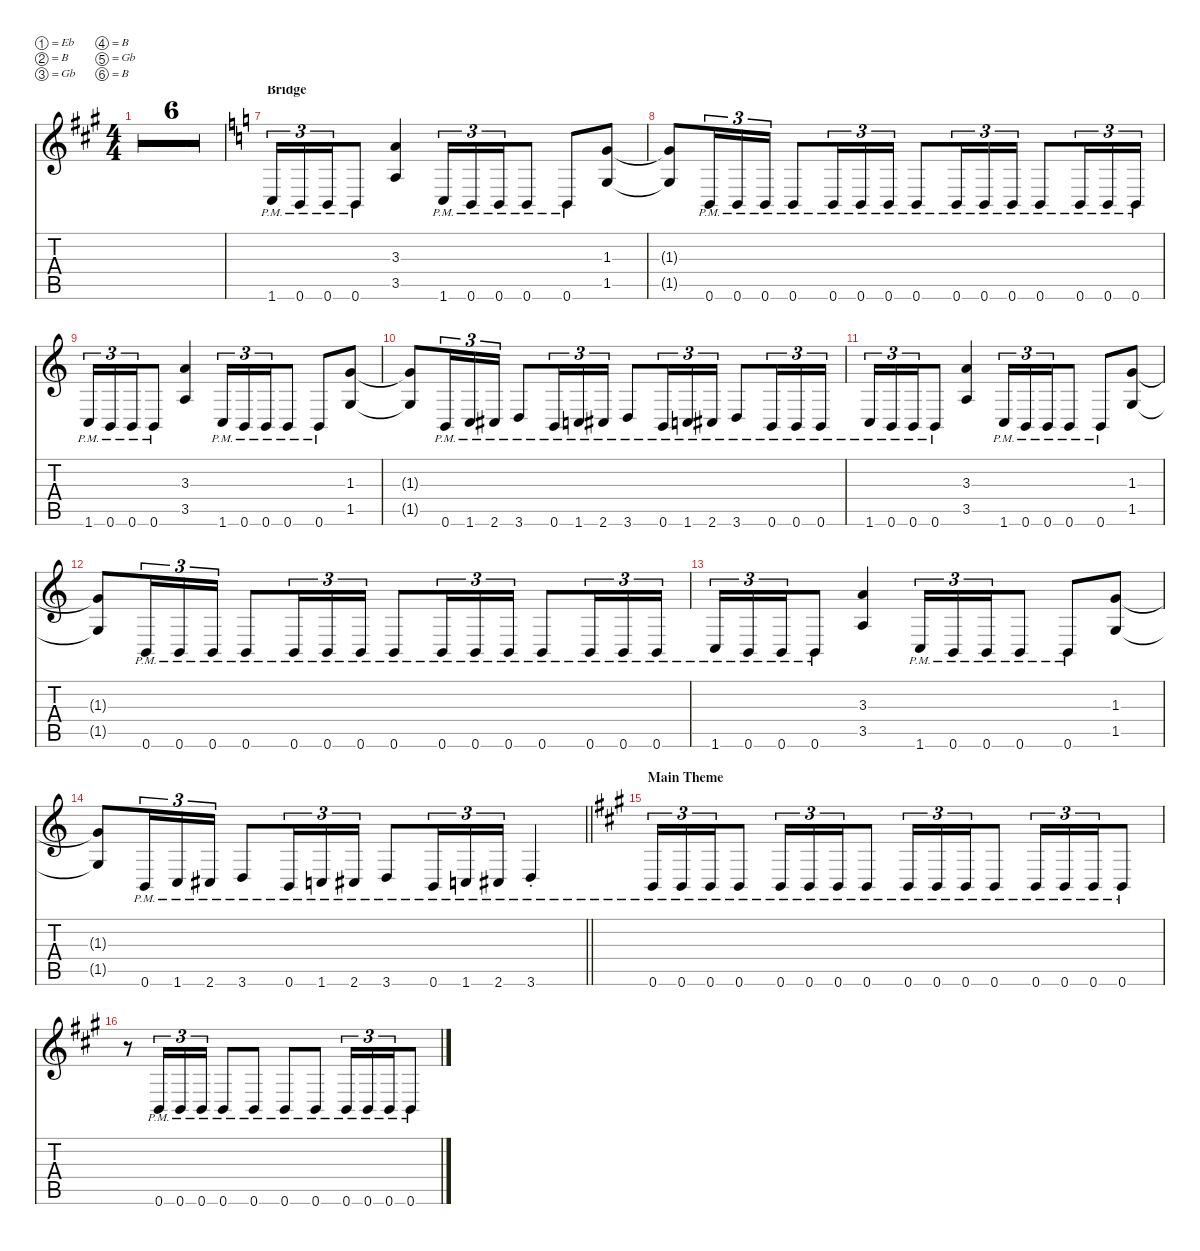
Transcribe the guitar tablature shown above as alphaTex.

\defaultSystemsLayout 4
\hideDynamics
\bracketExtendMode nobrackets
\singleTrackTrackNamePolicy hidden
\multiTrackTrackNamePolicy hidden
\firstSystemTrackNameMode fullname
\firstSystemTrackNameOrientation horizontal
\otherSystemsTrackNameOrientation horizontal
\track ("Rhythm Guitar 2" "Rhy.Gt.2") {multiBarRest instrument distortionguitar}
\staff {score tabs}
\tuning (Eb4 B3 Gb3 B2 Gb2 B1)
\ts (4 4)
\tempo 110
\clef g2
\simile firstofdouble
\ks f#minor
|
\simile secondofdouble
|
\simile firstofdouble
|
\simile secondofdouble
|
\simile firstofdouble
|
\rc 2
\simile secondofdouble
\barLineRight lightlight
|
\section ("" "Bridge")
\ks aminor
1.6{pm}.16{tu (3 2) beam merge} 0.6{pm}.16{tu (3 2) beam merge} 0.6{pm}.16{tu (3 2) beam merge} 0.6{pm}.8 (3.5 3.3).4 1.6{pm}.16{tu (3 2)} 0.6{pm}.16{tu (3 2)} 0.6{pm}.16{tu (3 2) beam merge} 0.6{pm}.8 0.6{pm}.8 (1.5 1.3).8 |
(1.5{t} 1.3{t}).8{beam merge} 0.6{pm}.16{tu (3 2)} 0.6{pm}.16{tu (3 2)} 0.6{pm}.16{tu (3 2)} 0.6{pm}.8{beam merge} 0.6{pm}.16{tu (3 2)} 0.6{pm}.16{tu (3 2)} 0.6{pm}.16{tu (3 2)} 0.6{pm}.8{beam merge} 0.6{pm}.16{tu (3 2)} 0.6{pm}.16{tu (3 2)} 0.6{pm}.16{tu (3 2)} 0.6{pm}.8{beam merge} 0.6{pm}.16{tu (3 2)} 0.6{pm}.16{tu (3 2)} 0.6{pm}.16{tu (3 2)} |
1.6{pm}.16{tu (3 2)} 0.6{pm}.16{tu (3 2)} 0.6{pm}.16{tu (3 2) beam merge} 0.6{pm}.8 (3.5 3.3).4 1.6{pm}.16{tu (3 2)} 0.6{pm}.16{tu (3 2)} 0.6{pm}.16{tu (3 2) beam merge} 0.6{pm}.8 0.6{pm}.8 (1.5 1.3).8 |
(1.5{t} 1.3{t}).8{beam merge} 0.6{pm}.16{tu (3 2)} 1.6{pm}.16{tu (3 2)} 2.6{pm acc #}.16{tu (3 2)} 3.6{pm}.8{beam merge} 0.6{pm}.16{tu (3 2)} 1.6{pm}.16{tu (3 2)} 2.6{pm acc #}.16{tu (3 2)} 3.6{pm}.8{beam merge} 0.6{pm}.16{tu (3 2)} 1.6{pm}.16{tu (3 2)} 2.6{pm acc #}.16{tu (3 2)} 3.6{pm}.8{beam merge} 0.6{pm}.16{tu (3 2)} 0.6{pm}.16{tu (3 2)} 0.6{pm}.16{tu (3 2)} |
1.6{pm}.16{tu (3 2) beam merge} 0.6{pm}.16{tu (3 2) beam merge} 0.6{pm}.16{tu (3 2) beam merge} 0.6{pm}.8 (3.5 3.3).4 1.6{pm}.16{tu (3 2)} 0.6{pm}.16{tu (3 2)} 0.6{pm}.16{tu (3 2) beam merge} 0.6{pm}.8 0.6{pm}.8 (1.5 1.3).8 |
(1.5{t} 1.3{t}).8{beam merge} 0.6{pm}.16{tu (3 2)} 0.6{pm}.16{tu (3 2)} 0.6{pm}.16{tu (3 2)} 0.6{pm}.8{beam merge} 0.6{pm}.16{tu (3 2)} 0.6{pm}.16{tu (3 2)} 0.6{pm}.16{tu (3 2)} 0.6{pm}.8{beam merge} 0.6{pm}.16{tu (3 2)} 0.6{pm}.16{tu (3 2)} 0.6{pm}.16{tu (3 2)} 0.6{pm}.8{beam merge} 0.6{pm}.16{tu (3 2)} 0.6{pm}.16{tu (3 2)} 0.6{pm}.16{tu (3 2)} |
1.6{pm}.16{tu (3 2)} 0.6{pm}.16{tu (3 2)} 0.6{pm}.16{tu (3 2) beam merge} 0.6{pm}.8 (3.5 3.3).4 1.6{pm}.16{tu (3 2)} 0.6{pm}.16{tu (3 2)} 0.6{pm}.16{tu (3 2) beam merge} 0.6{pm}.8 0.6{pm}.8 (1.5 1.3).8 |
\barLineRight lightlight
(1.5{t} 1.3{t}).8{beam merge} 0.6{pm}.16{tu (3 2)} 1.6{pm}.16{tu (3 2)} 2.6{pm acc #}.16{tu (3 2)} 3.6{pm}.8{beam merge} 0.6{pm}.16{tu (3 2)} 1.6{pm}.16{tu (3 2)} 2.6{pm acc #}.16{tu (3 2)} 3.6{pm}.8{beam merge} 0.6{pm}.16{tu (3 2)} 1.6{pm}.16{tu (3 2)} 2.6{pm acc #}.16{tu (3 2)} 3.6{pm st}.4 |
\section ("" "Main Theme")
\ks a
0.6{pm acc forcenatural}.16{tu (3 2)} 0.6{pm acc forcenatural}.16{tu (3 2)} 0.6{pm acc forcenatural}.16{tu (3 2) beam merge} 0.6{pm acc forcenatural}.8 0.6{pm acc forcenatural}.16{tu (3 2)} 0.6{pm acc forcenatural}.16{tu (3 2)} 0.6{pm acc forcenatural}.16{tu (3 2) beam merge} 0.6{pm acc forcenatural}.8 0.6{pm acc forcenatural}.16{tu (3 2)} 0.6{pm acc forcenatural}.16{tu (3 2)} 0.6{pm acc forcenatural}.16{tu (3 2) beam merge} 0.6{pm acc forcenatural}.8 0.6{pm acc forcenatural}.16{tu (3 2)} 0.6{pm acc forcenatural}.16{tu (3 2)} 0.6{pm acc forcenatural}.16{tu (3 2) beam merge} 0.6{pm acc forcenatural}.8 |
r.8 0.6{pm acc forcenatural}.16{tu (3 2)} 0.6{pm acc forcenatural}.16{tu (3 2)} 0.6{pm acc forcenatural}.16{tu (3 2)} 0.6{pm acc forcenatural}.8 0.6{pm acc forcenatural}.8 0.6{pm acc forcenatural}.8 0.6{pm acc forcenatural}.8 0.6{pm acc forcenatural}.16{tu (3 2)} 0.6{pm acc forcenatural}.16{tu (3 2)} 0.6{pm acc forcenatural}.16{tu (3 2) beam merge} 0.6{pm acc forcenatural}.8
